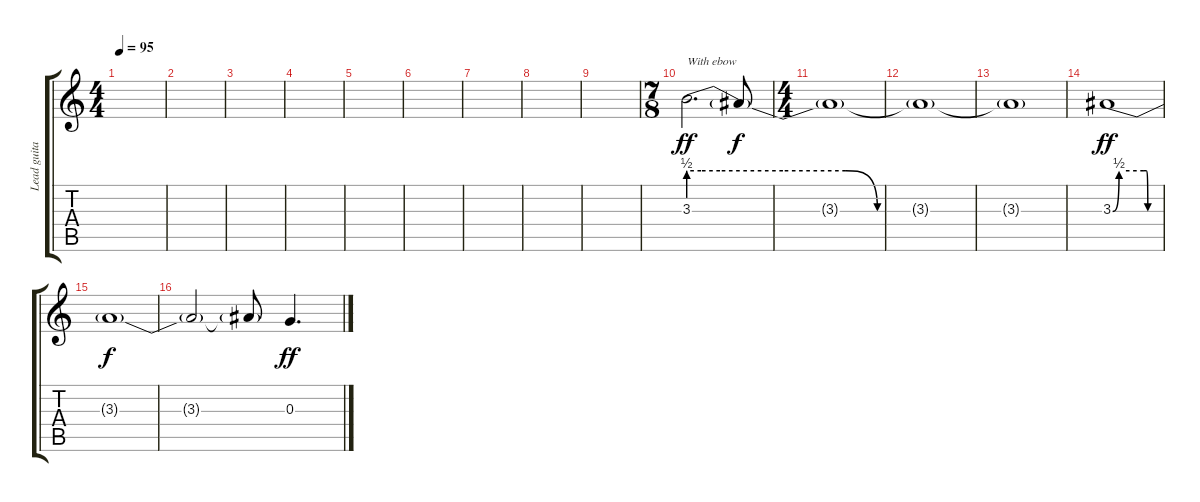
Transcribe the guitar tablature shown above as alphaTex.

\track ("Lead guitar" "Lead guita") {instrument overdrivenguitar}
\staff {score tabs}
\tuning (E4 B3 G3 D3 A2 E2) {hide}
\ts (4 4)
\tempo 95
\clef g2
\ks c
|
|
|
|
|
|
|
|
|
\ts (7 8)
3.3{be (custom 0 2 2 2 5 2 15 2 25 2 30 0 60 0)}.2{d txt "With ebow" dy ff volume 16} 3.3{t}.8{dy f} |
\ts (4 4)
3.3{t}.1 |
3.3{t}.1 |
3.3{t}.1 |
3.3{be (custom 0 0 8 2 40 2 43 2 45 0 60 0)}.1{dy ff} |
3.3{t}.1{dy f} |
3.3{t}.2 3.3{t}.8 0.3.4{d dy ff volume 13}
